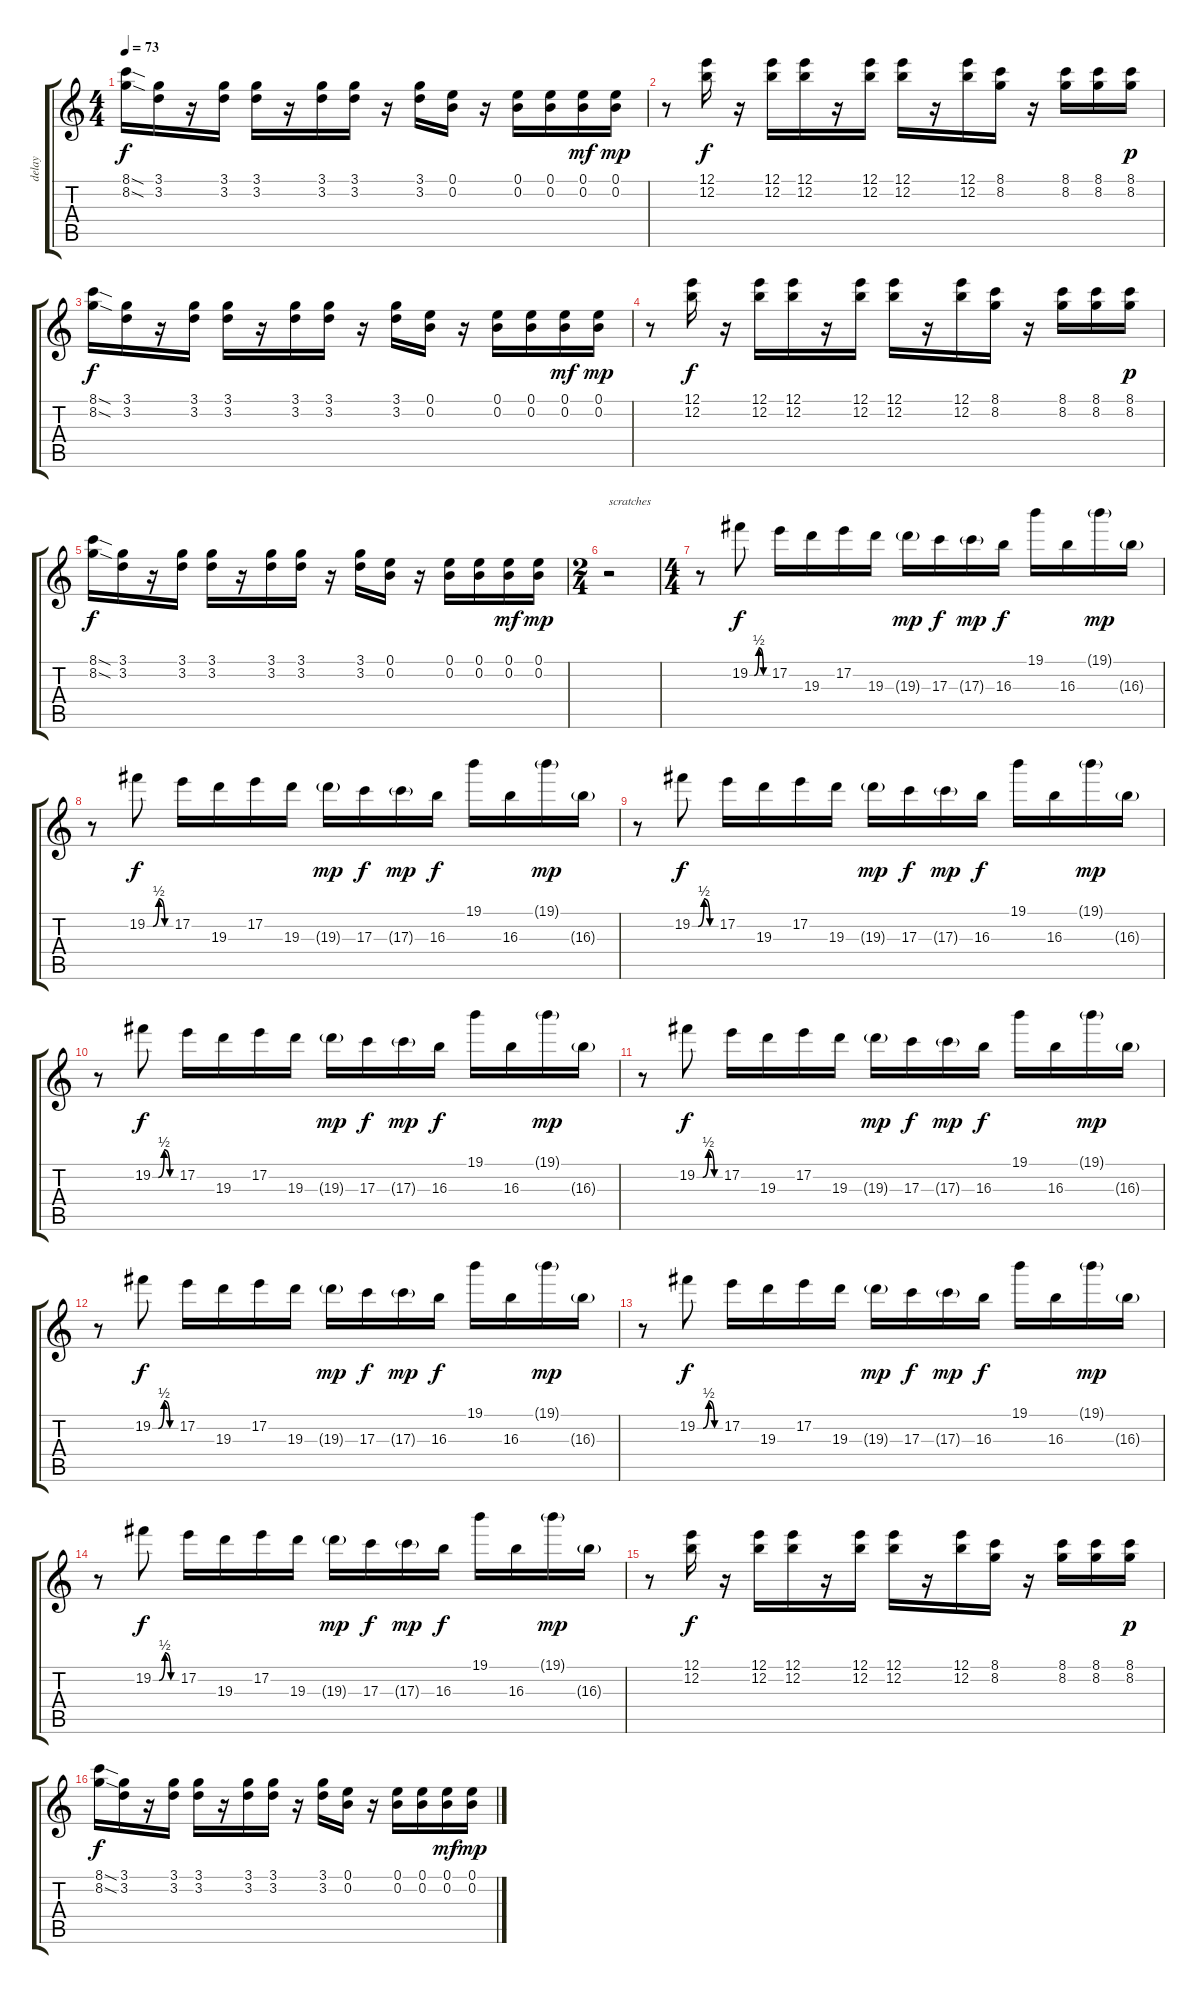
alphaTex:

\track ("delay" "delay") {instrument electricguitarclean}
\staff {score tabs}
\tuning (E4 B3 G3 D3 A2 E2) {hide}
\ts (4 4)
\tempo 73
\clef g2
\ks c
(8.1{sod} 8.2{sod}).16{dy f} (3.1 3.2).16 r.16 (3.1 3.2).16 (3.1 3.2).16 r.16 (3.1 3.2).16 (3.1 3.2).16 r.16 (3.1 3.2).16 (0.1 0.2).16 r.16 (0.1 0.2).16 (0.1 0.2).16 (0.1 0.2).16{dy mf} (0.1 0.2).16{dy mp} |
r.8{instrument overdrivenguitar} (12.1 12.2).16{dy f} r.16 (12.1 12.2).16 (12.1 12.2).16 r.16 (12.1 12.2).16 (12.1 12.2).16 r.16 (12.1 12.2).16 (8.1 8.2).16 r.16 (8.1 8.2).16 (8.1 8.2).16 (8.1 8.2).16{dy p} |
(8.1{sod} 8.2{sod}).16{dy f} (3.1 3.2).16 r.16 (3.1 3.2).16 (3.1 3.2).16 r.16 (3.1 3.2).16 (3.1 3.2).16 r.16 (3.1 3.2).16 (0.1 0.2).16 r.16 (0.1 0.2).16 (0.1 0.2).16 (0.1 0.2).16{dy mf} (0.1 0.2).16{dy mp} |
r.8{instrument overdrivenguitar} (12.1 12.2).16{dy f} r.16 (12.1 12.2).16 (12.1 12.2).16 r.16 (12.1 12.2).16 (12.1 12.2).16 r.16 (12.1 12.2).16 (8.1 8.2).16 r.16 (8.1 8.2).16 (8.1 8.2).16 (8.1 8.2).16{dy p} |
(8.1{sod} 8.2{sod}).16{dy f} (3.1 3.2).16 r.16 (3.1 3.2).16 (3.1 3.2).16 r.16 (3.1 3.2).16 (3.1 3.2).16 r.16 (3.1 3.2).16 (0.1 0.2).16 r.16 (0.1 0.2).16 (0.1 0.2).16 (0.1 0.2).16{dy mf} (0.1 0.2).16{dy mp} |
\ts (2 4)
r.2{txt "scratches"} |
\ts (4 4)
r.8{instrument electricguitarclean} 19.2{be (custom 0 0 15 0 30 2 45 0 60 0)}.8{dy f} 17.2.16 19.3.16 17.2.16 19.3.16 19.3{g}.16{dy mp} 17.3.16{dy f} 17.3{g}.16{dy mp} 16.3.16{dy f} 19.1.16 16.3.16 19.1{g}.16{dy mp} 16.3{g}.16 |
r.8 19.2{be (custom 0 0 15 0 30 2 45 0 60 0)}.8{dy f} 17.2.16 19.3.16 17.2.16 19.3.16 19.3{g}.16{dy mp} 17.3.16{dy f} 17.3{g}.16{dy mp} 16.3.16{dy f} 19.1.16 16.3.16 19.1{g}.16{dy mp} 16.3{g}.16 |
r.8 19.2{be (custom 0 0 15 0 30 2 45 0 60 0)}.8{dy f} 17.2.16 19.3.16 17.2.16 19.3.16 19.3{g}.16{dy mp} 17.3.16{dy f} 17.3{g}.16{dy mp} 16.3.16{dy f} 19.1.16 16.3.16 19.1{g}.16{dy mp} 16.3{g}.16 |
r.8 19.2{be (custom 0 0 15 0 30 2 45 0 60 0)}.8{dy f} 17.2.16 19.3.16 17.2.16 19.3.16 19.3{g}.16{dy mp} 17.3.16{dy f} 17.3{g}.16{dy mp} 16.3.16{dy f} 19.1.16 16.3.16 19.1{g}.16{dy mp} 16.3{g}.16 |
r.8{instrument electricguitarclean} 19.2{be (custom 0 0 15 0 30 2 45 0 60 0)}.8{dy f} 17.2.16 19.3.16 17.2.16 19.3.16 19.3{g}.16{dy mp} 17.3.16{dy f} 17.3{g}.16{dy mp} 16.3.16{dy f} 19.1.16 16.3.16 19.1{g}.16{dy mp} 16.3{g}.16 |
r.8 19.2{be (custom 0 0 15 0 30 2 45 0 60 0)}.8{dy f} 17.2.16 19.3.16 17.2.16 19.3.16 19.3{g}.16{dy mp} 17.3.16{dy f} 17.3{g}.16{dy mp} 16.3.16{dy f} 19.1.16 16.3.16 19.1{g}.16{dy mp} 16.3{g}.16 |
r.8 19.2{be (custom 0 0 15 0 30 2 45 0 60 0)}.8{dy f} 17.2.16 19.3.16 17.2.16 19.3.16 19.3{g}.16{dy mp} 17.3.16{dy f} 17.3{g}.16{dy mp} 16.3.16{dy f} 19.1.16 16.3.16 19.1{g}.16{dy mp} 16.3{g}.16 |
r.8 19.2{be (custom 0 0 15 0 30 2 45 0 60 0)}.8{dy f} 17.2.16 19.3.16 17.2.16 19.3.16 19.3{g}.16{dy mp} 17.3.16{dy f} 17.3{g}.16{dy mp} 16.3.16{dy f} 19.1.16 16.3.16 19.1{g}.16{dy mp} 16.3{g}.16 |
r.8{instrument overdrivenguitar} (12.1 12.2).16{dy f} r.16 (12.1 12.2).16 (12.1 12.2).16 r.16 (12.1 12.2).16 (12.1 12.2).16 r.16 (12.1 12.2).16 (8.1 8.2).16 r.16 (8.1 8.2).16 (8.1 8.2).16 (8.1 8.2).16{dy p} |
(8.1{sod} 8.2{sod}).16{dy f} (3.1 3.2).16 r.16 (3.1 3.2).16 (3.1 3.2).16 r.16 (3.1 3.2).16 (3.1 3.2).16 r.16 (3.1 3.2).16 (0.1 0.2).16 r.16 (0.1 0.2).16 (0.1 0.2).16 (0.1 0.2).16{dy mf} (0.1 0.2).16{dy mp}
